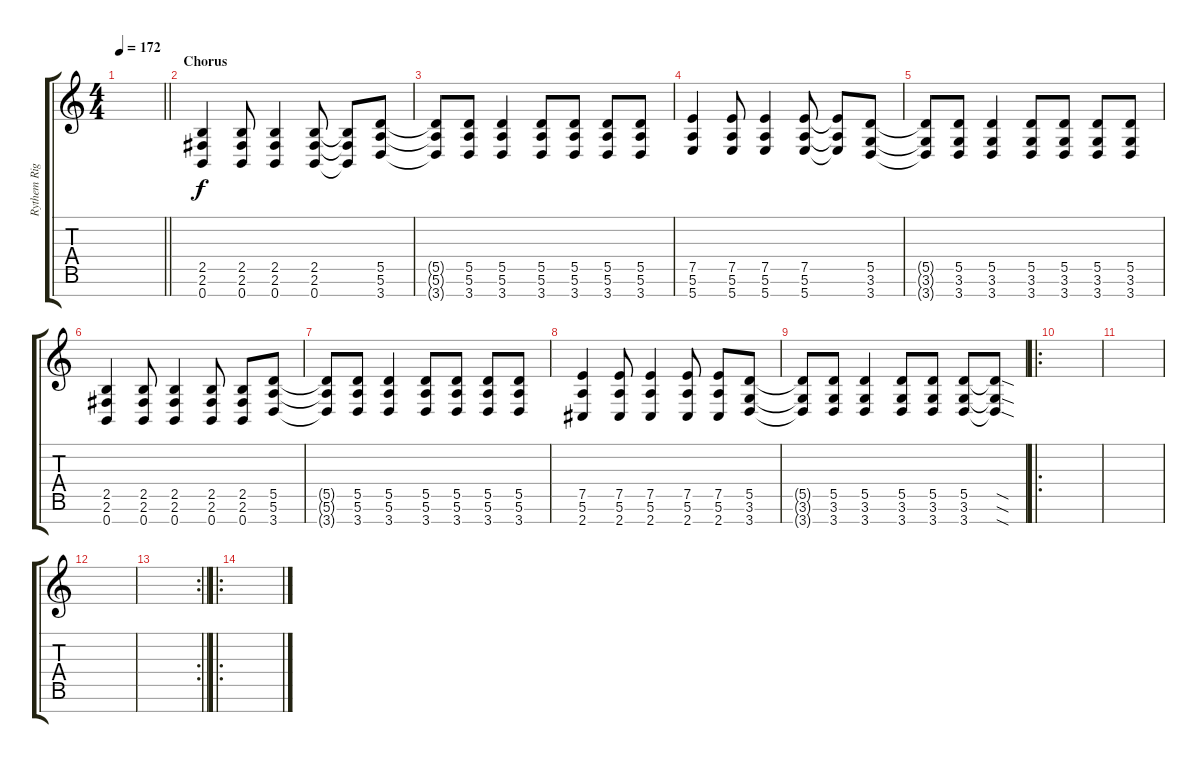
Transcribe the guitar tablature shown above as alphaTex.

\track ("Rythem Right" "Rythem Rig") {instrument distortionguitar}
\staff {score tabs}
\tuning (E4 B3 G3 D3 A2 E2 B1) {hide}
\ts (4 4)
\tempo 172
\clef g2
\barLineRight lightlight
\ks c
|
\section ("" "Chorus")
(2.5 2.6 0.7).4 (2.5 2.6 0.7).8 (2.5 2.6 0.7).4 (2.5 2.6 0.7).8 (2.5{t} 2.6{t} 0.7{t}).8 (5.5 5.6 3.7).8 |
(5.5{t} 5.6{t} 3.7{t}).8 (5.5 5.6 3.7).8 (5.5 5.6 3.7).4 (5.5 5.6 3.7).8 (5.5 5.6 3.7).8 (5.5 5.6 3.7).8 (5.5 5.6 3.7).8 |
(7.5 5.6 5.7).4 (7.5 5.6 5.7).8 (7.5 5.6 5.7).4 (7.5 5.6 5.7).8 (7.5{t} 5.6{t} 5.7{t}).8 (5.5 3.6 3.7).8 |
(5.5{t} 3.6{t} 3.7{t}).8 (5.5 3.6 3.7).8 (5.5 3.6 3.7).4 (5.5 3.6 3.7).8 (5.5 3.6 3.7).8 (5.5 3.6 3.7).8 (5.5 3.6 3.7).8 |
(2.5 2.6 0.7).4 (2.5 2.6 0.7).8 (2.5 2.6 0.7).4 (2.5 2.6 0.7).8 (2.5 2.6 0.7).8 (5.5 5.6 3.7).8 |
(5.5{t} 5.6{t} 3.7{t}).8 (5.5 5.6 3.7).8 (5.5 5.6 3.7).4 (5.5 5.6 3.7).8 (5.5 5.6 3.7).8 (5.5 5.6 3.7).8 (5.5 5.6 3.7).8 |
(7.5 5.6 2.7).4 (7.5 5.6 2.7).8 (7.5 5.6 2.7).4 (7.5 5.6 2.7).8 (7.5 5.6 2.7).8 (5.5 3.6 3.7).8 |
(5.5{t} 3.6{t} 3.7{t}).8 (5.5 3.6 3.7).8 (5.5 3.6 3.7).4 (5.5 3.6 3.7).8 (5.5 3.6 3.7).8 (5.5 3.6 3.7).8 (5.5{sod t} 3.6{sod t} 3.7{sod t}).8 |
\ro
|
|
|
\rc 2
\barLineRight lightlight
|
\ro
